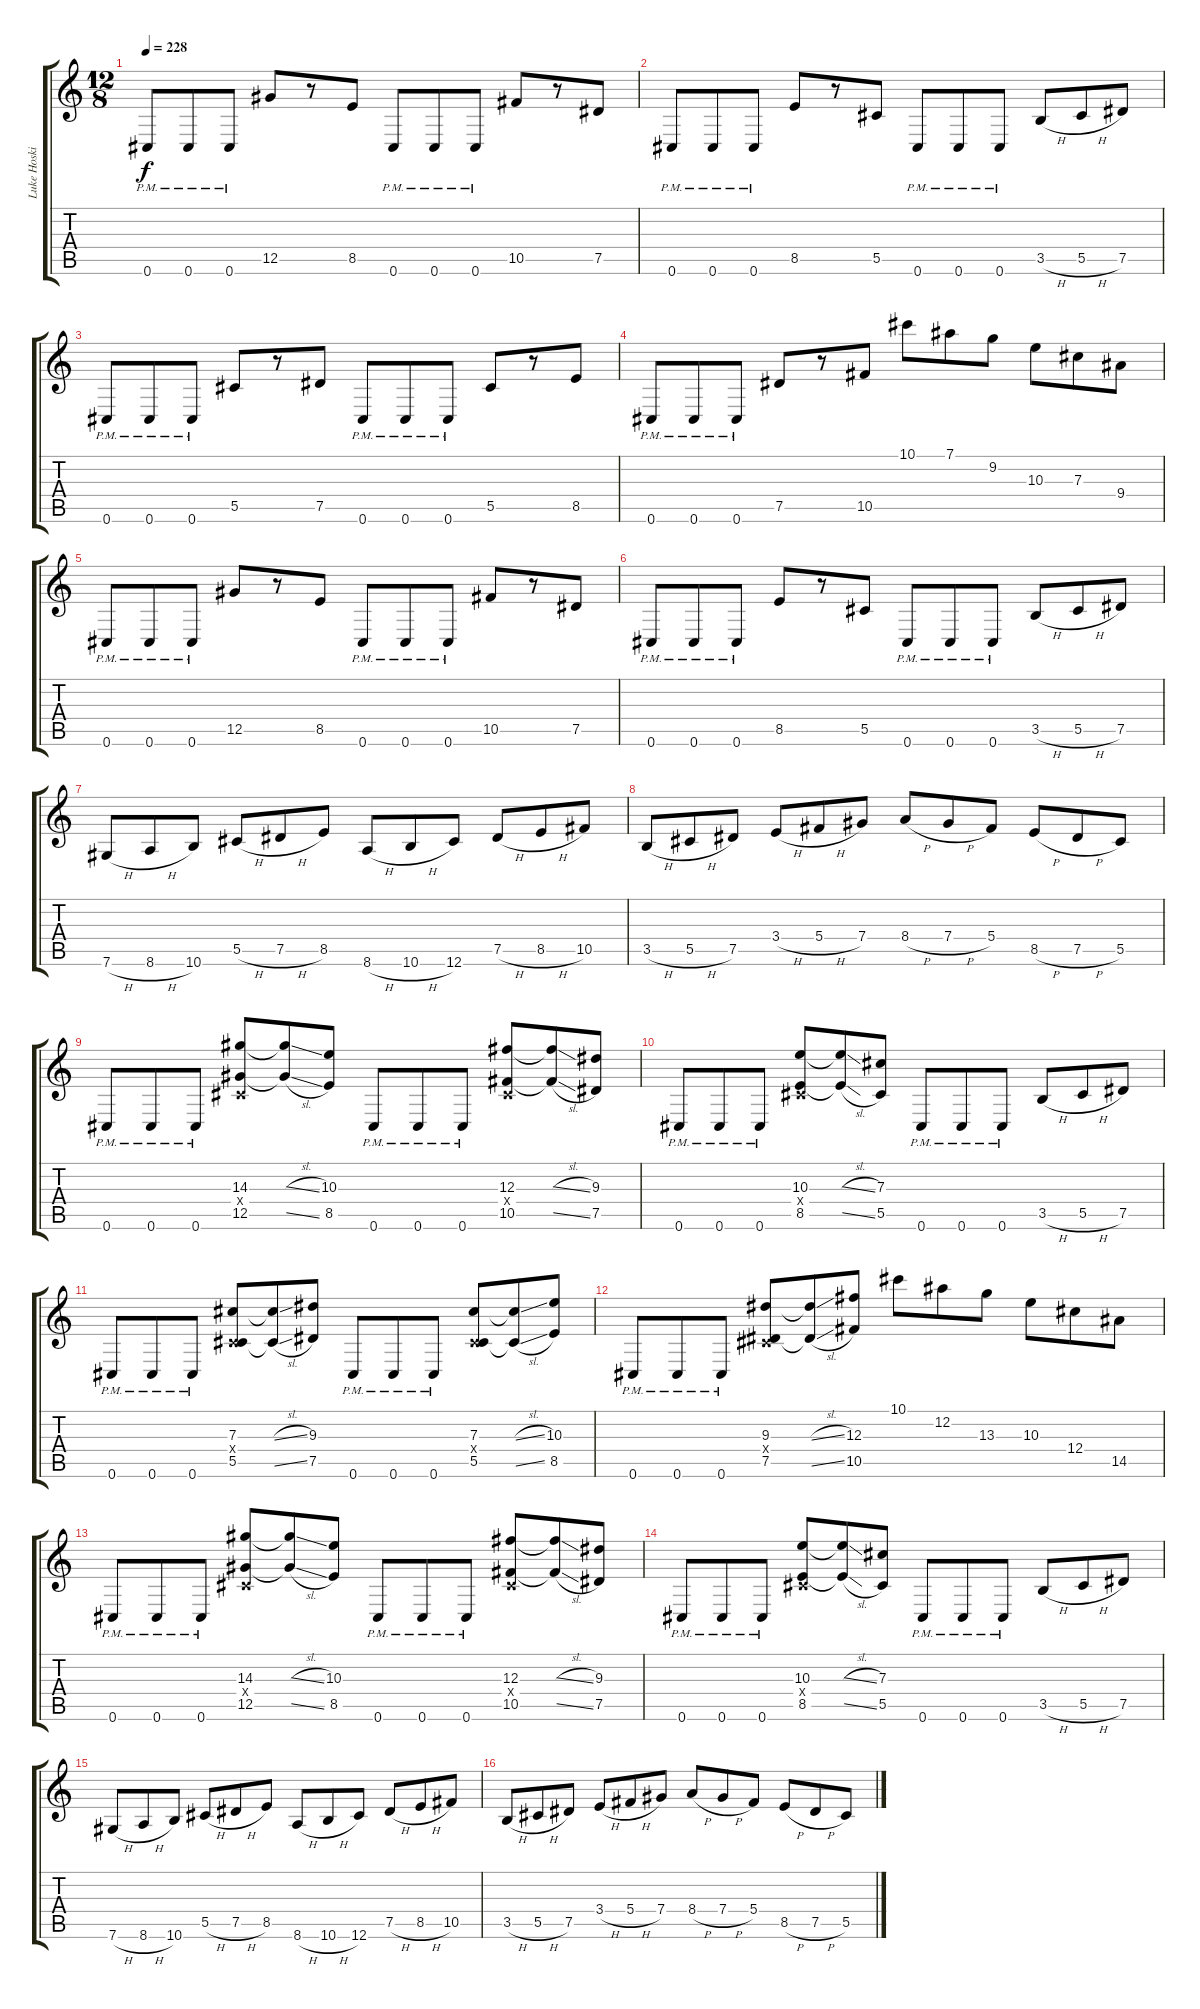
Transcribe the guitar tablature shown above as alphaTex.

\track ("Luke Hoskin" "Luke Hoski") {instrument overdrivenguitar}
\staff {score tabs}
\tuning (Eb4 Bb3 Gb3 Db3 Ab2 Db2) {hide}
\ts (12 8)
\tempo 228
\clef g2
\ks c
0.6{pm}.8{dy f} 0.6{pm}.8 0.6{pm}.8 12.5.8 r.8 8.5.8 0.6{pm}.8 0.6{pm}.8 0.6{pm}.8 10.5.8 r.8 7.5.8 |
0.6{pm}.8 0.6{pm}.8 0.6{pm}.8 8.5.8 r.8 5.5.8 0.6{pm}.8 0.6{pm}.8 0.6{pm}.8 3.5{h}.8 5.5{h}.8 7.5.8 |
0.6{pm}.8 0.6{pm}.8 0.6{pm}.8 5.5.8 r.8 7.5.8 0.6{pm}.8 0.6{pm}.8 0.6{pm}.8 5.5.8 r.8 8.5.8 |
0.6{pm}.8 0.6{pm}.8 0.6{pm}.8 7.5.8 r.8 10.5.8 10.1.8 7.1.8 9.2.8 10.3.8 7.3.8 9.4.8 |
0.6{pm}.8 0.6{pm}.8 0.6{pm}.8 12.5.8 r.8 8.5.8 0.6{pm}.8 0.6{pm}.8 0.6{pm}.8 10.5.8 r.8 7.5.8 |
0.6{pm}.8 0.6{pm}.8 0.6{pm}.8 8.5.8 r.8 5.5.8 0.6{pm}.8 0.6{pm}.8 0.6{pm}.8 3.5{h}.8 5.5{h}.8 7.5.8 |
7.6{h}.8 8.6{h}.8 10.6.8 5.5{h}.8 7.5{h}.8 8.5.8 8.6{h}.8 10.6{h}.8 12.6.8 7.5{h}.8 8.5{h}.8 10.5.8 |
3.5{h}.8 5.5{h}.8 7.5.8 3.4{h}.8 5.4{h}.8 7.4.8 8.4{h}.8 7.4{h}.8 5.4.8 8.5{h}.8 7.5{h}.8 5.5.8 |
0.6{pm}.8 0.6{pm}.8 0.6{pm}.8 (14.3 0.4{x} 12.5).8 (14.3{sl t} 12.5{sl t}).8 (10.3 8.5).8 0.6{pm}.8 0.6{pm}.8 0.6{pm}.8 (12.3 0.4{x} 10.5).8 (12.3{sl t} 10.5{sl t}).8 (9.3 7.5).8 |
0.6{pm}.8 0.6{pm}.8 0.6{pm}.8 (10.3 0.4{x} 8.5).8 (10.3{sl t} 8.5{sl t}).8 (7.3 5.5).8 0.6{pm}.8 0.6{pm}.8 0.6{pm}.8 3.5{h}.8 5.5{h}.8 7.5.8 |
0.6{pm}.8 0.6{pm}.8 0.6{pm}.8 (7.3 0.4{x} 5.5).8 (7.3{sl t} 5.5{sl t}).8 (9.3 7.5).8 0.6{pm}.8 0.6{pm}.8 0.6{pm}.8 (7.3 0.4{x} 5.5).8 (7.3{sl t} 5.5{sl t}).8 (10.3 8.5).8 |
0.6{pm}.8 0.6{pm}.8 0.6{pm}.8 (9.3 0.4{x} 7.5).8 (9.3{sl t} 7.5{sl t}).8 (12.3 10.5).8 10.1.8 12.2.8 13.3.8 10.3.8 12.4.8 14.5.8 |
0.6{pm}.8 0.6{pm}.8 0.6{pm}.8 (14.3 0.4{x} 12.5).8 (14.3{sl t} 12.5{sl t}).8 (10.3 8.5).8 0.6{pm}.8 0.6{pm}.8 0.6{pm}.8 (12.3 0.4{x} 10.5).8 (12.3{sl t} 10.5{sl t}).8 (9.3 7.5).8 |
0.6{pm}.8 0.6{pm}.8 0.6{pm}.8 (10.3 0.4{x} 8.5).8 (10.3{sl t} 8.5{sl t}).8 (7.3 5.5).8 0.6{pm}.8 0.6{pm}.8 0.6{pm}.8 3.5{h}.8 5.5{h}.8 7.5.8 |
7.6{h}.8 8.6{h}.8 10.6.8 5.5{h}.8 7.5{h}.8 8.5.8 8.6{h}.8 10.6{h}.8 12.6.8 7.5{h}.8 8.5{h}.8 10.5.8 |
3.5{h}.8 5.5{h}.8 7.5.8 3.4{h}.8 5.4{h}.8 7.4.8 8.4{h}.8 7.4{h}.8 5.4.8 8.5{h}.8 7.5{h}.8 5.5.8
